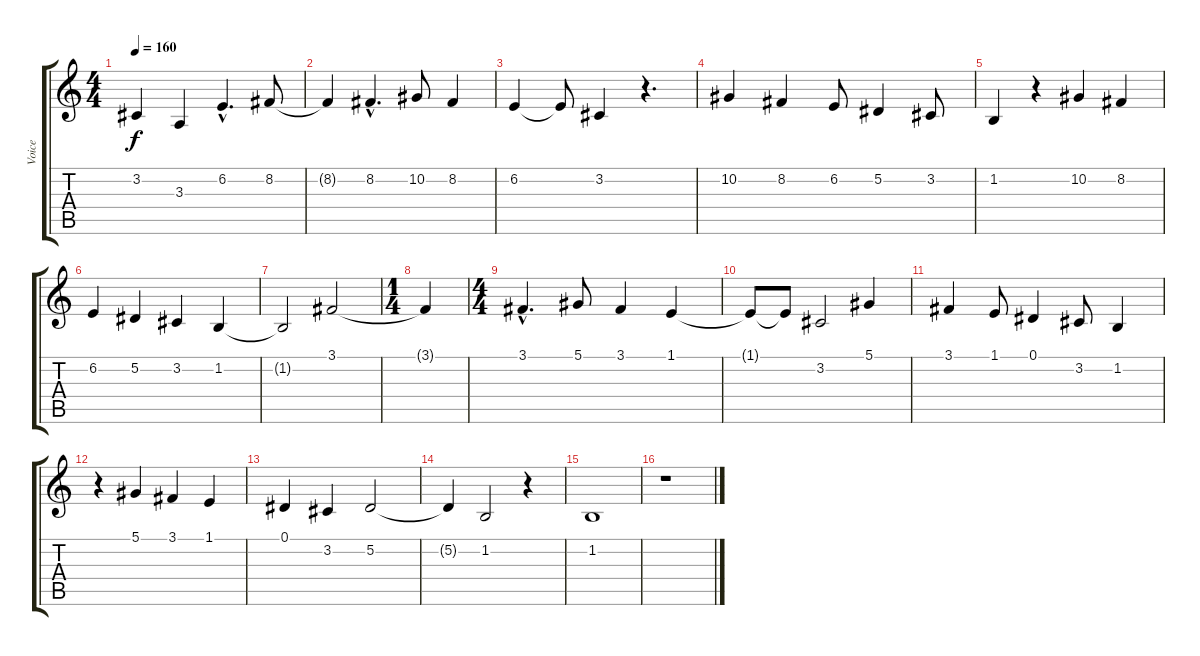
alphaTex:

\track ("Voice" "Voice") {instrument clarinet}
\staff {score tabs}
\tuning (Eb4 Bb3 Gb3 Db3 Ab2 Eb2) {hide}
\ts (4 4)
\tempo 160
\clef g2
\ks c
3.2.4{dy f} 3.3.4 6.2{hac}.4{d} 8.2.8 |
8.2{t}.4 8.2{hac}.4{d} 10.2.8 8.2.4 |
6.2.4 6.2{t}.8 3.2.4 r.4{d} |
10.2.4 8.2.4 6.2.8 5.2.4 3.2.8 |
1.2.4 r.4 10.2.4 8.2.4 |
6.2.4 5.2.4 3.2.4 1.2.4 |
1.2{t}.2 3.1.2 |
\ts (1 4)
3.1{t}.4 |
\ts (4 4)
3.1{hac}.4{d} 5.1.8 3.1.4 1.1.4 |
1.1{t}.8 1.1{t}.8 3.2.2 5.1.4 |
3.1.4 1.1.8 0.1.4 3.2.8 1.2.4 |
r.4 5.1.4 3.1.4 1.1.4 |
0.1.4 3.2.4 5.2.2 |
5.2{t}.4 1.2.2 r.4 |
1.2.1 |
r.1
